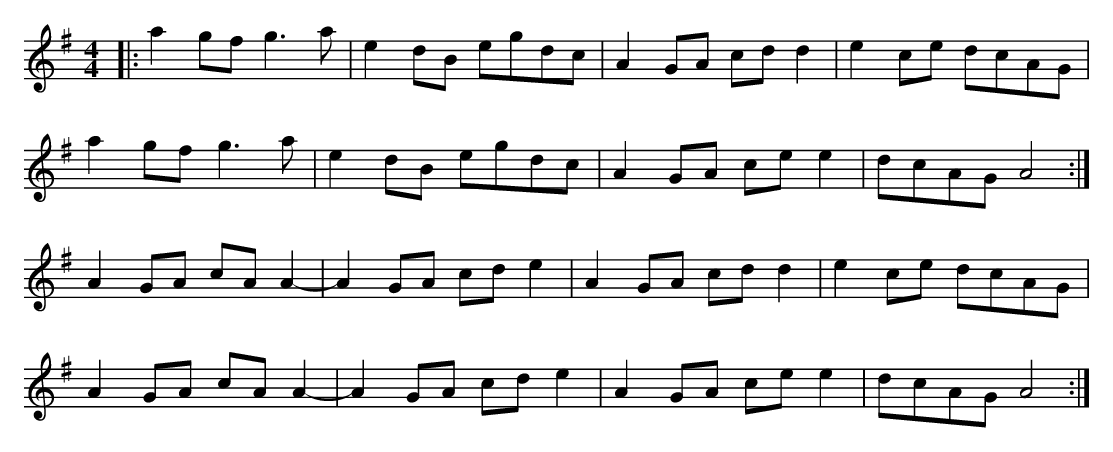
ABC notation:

X:1
M:4/4
K:Ador
|:a2 gf g3 a|e2 dB egdc|A2 GA cd d2|e2 ce dcAG|
a2 gf g3 a|e2 dB egdc|A2 GA ce e2|dcAG A4:|
A2 GA cA A2-|A2 GA cd e2|A2 GA cd d2|e2 ce dcAG|
A2 GA cA A2-|A2 GA cd e2|A2 GA ce e2|dcAG A4:|
